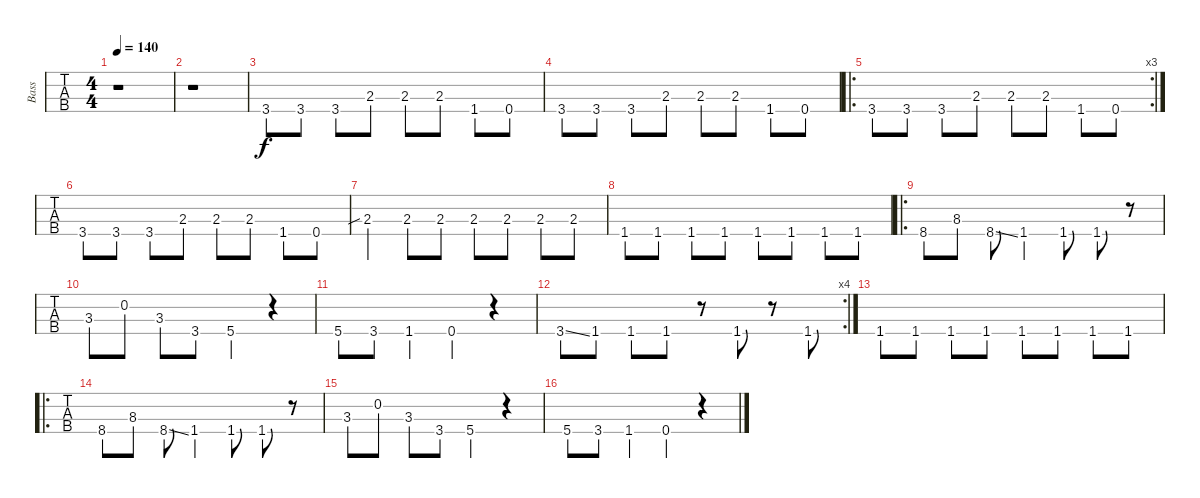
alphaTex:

\track ("Bass" "Bass") {instrument electricbasspick}
\staff {tabs}
\tuning (G2 D2 A1 E1) {hide}
\ts (4 4)
\tempo 140
\clef f4
\ks c
r.1{dy f instrument electricbasspick} |
r.1 |
3.4.8 3.4.8 3.4.8 2.3.8 2.3.8 2.3.8 1.4.8 0.4.8 |
3.4.8 3.4.8 3.4.8 2.3.8 2.3.8 2.3.8 1.4.8 0.4.8 |
\ro
\rc 3
3.4.8 3.4.8 3.4.8 2.3.8 2.3.8 2.3.8 1.4.8 0.4.8 |
3.4.8 3.4.8 3.4.8 2.3.8 2.3.8 2.3.8 1.4.8 0.4.8 |
2.3{sib}.4 2.3.8 2.3.8 2.3.8 2.3.8 2.3.8 2.3.8 |
1.4.8 1.4.8 1.4.8 1.4.8 1.4.8 1.4.8 1.4.8 1.4.8 |
\ro
8.4.8 8.3.8 8.4{ss}.8 1.4.4 1.4.8 1.4.8 r.8 |
3.3.8 0.2.8 3.3.8 3.4.8 5.4.4 r.4 |
5.4.8 3.4.8 1.4.4 0.4.4 r.4 |
\rc 4
3.4{ss}.8 1.4.8 1.4.8 1.4.8 r.8 1.4.8 r.8 1.4.8 |
1.4.8 1.4.8 1.4.8 1.4.8 1.4.8 1.4.8 1.4.8 1.4.8 |
\ro
8.4.8 8.3.8 8.4{ss}.8 1.4.4 1.4.8 1.4.8 r.8 |
3.3.8 0.2.8 3.3.8 3.4.8 5.4.4 r.4 |
5.4.8 3.4.8 1.4.4 0.4.4 r.4
